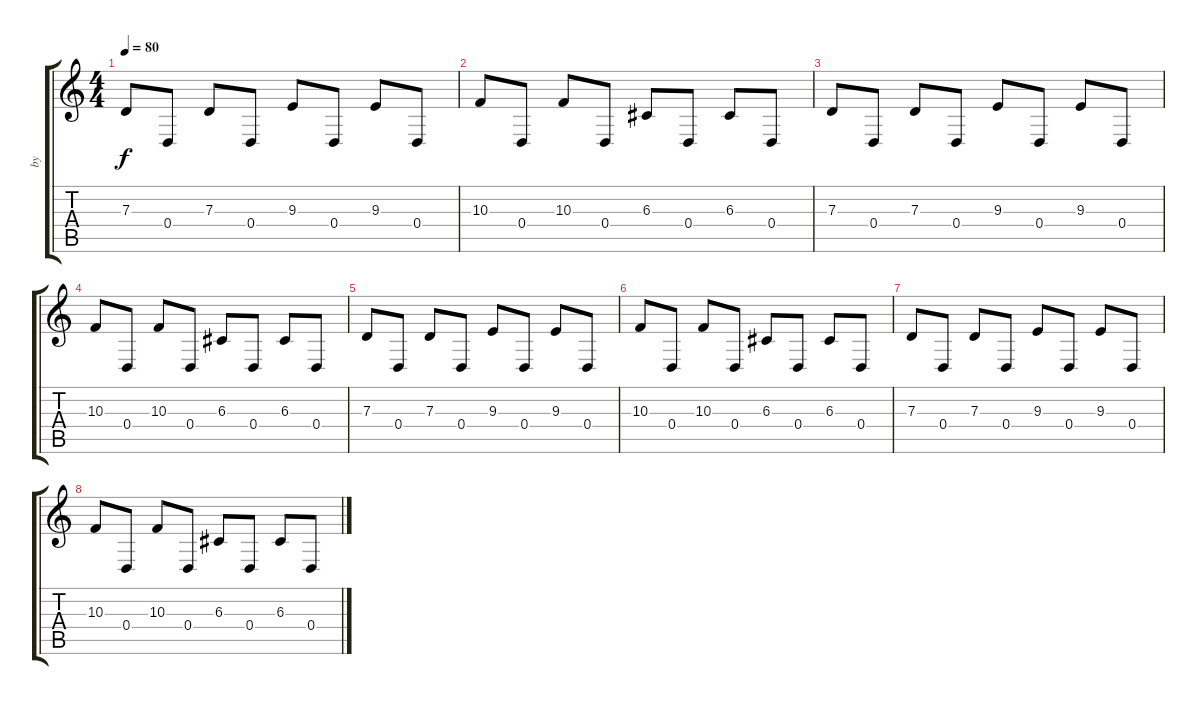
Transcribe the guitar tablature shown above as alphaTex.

\track ("by" "by") {instrument lead1square}
\staff {score tabs}
\tuning (E4 B3 G3 D3 A2 E2) {hide}
\ts (4 4)
\tempo 80
\clef g2
\ks c
7.3.8{dy f} 0.4.8 7.3.8 0.4.8 9.3.8 0.4.8 9.3.8 0.4.8 |
10.3.8 0.4.8 10.3.8 0.4.8 6.3.8 0.4.8 6.3.8 0.4.8 |
7.3.8 0.4.8 7.3.8 0.4.8 9.3.8 0.4.8 9.3.8 0.4.8 |
10.3.8 0.4.8 10.3.8 0.4.8 6.3.8 0.4.8 6.3.8 0.4.8 |
7.3.8 0.4.8 7.3.8 0.4.8 9.3.8 0.4.8 9.3.8 0.4.8 |
10.3.8 0.4.8 10.3.8 0.4.8 6.3.8 0.4.8 6.3.8 0.4.8 |
7.3.8 0.4.8 7.3.8 0.4.8 9.3.8 0.4.8 9.3.8 0.4.8 |
10.3.8 0.4.8 10.3.8 0.4.8 6.3.8 0.4.8 6.3.8 0.4.8
